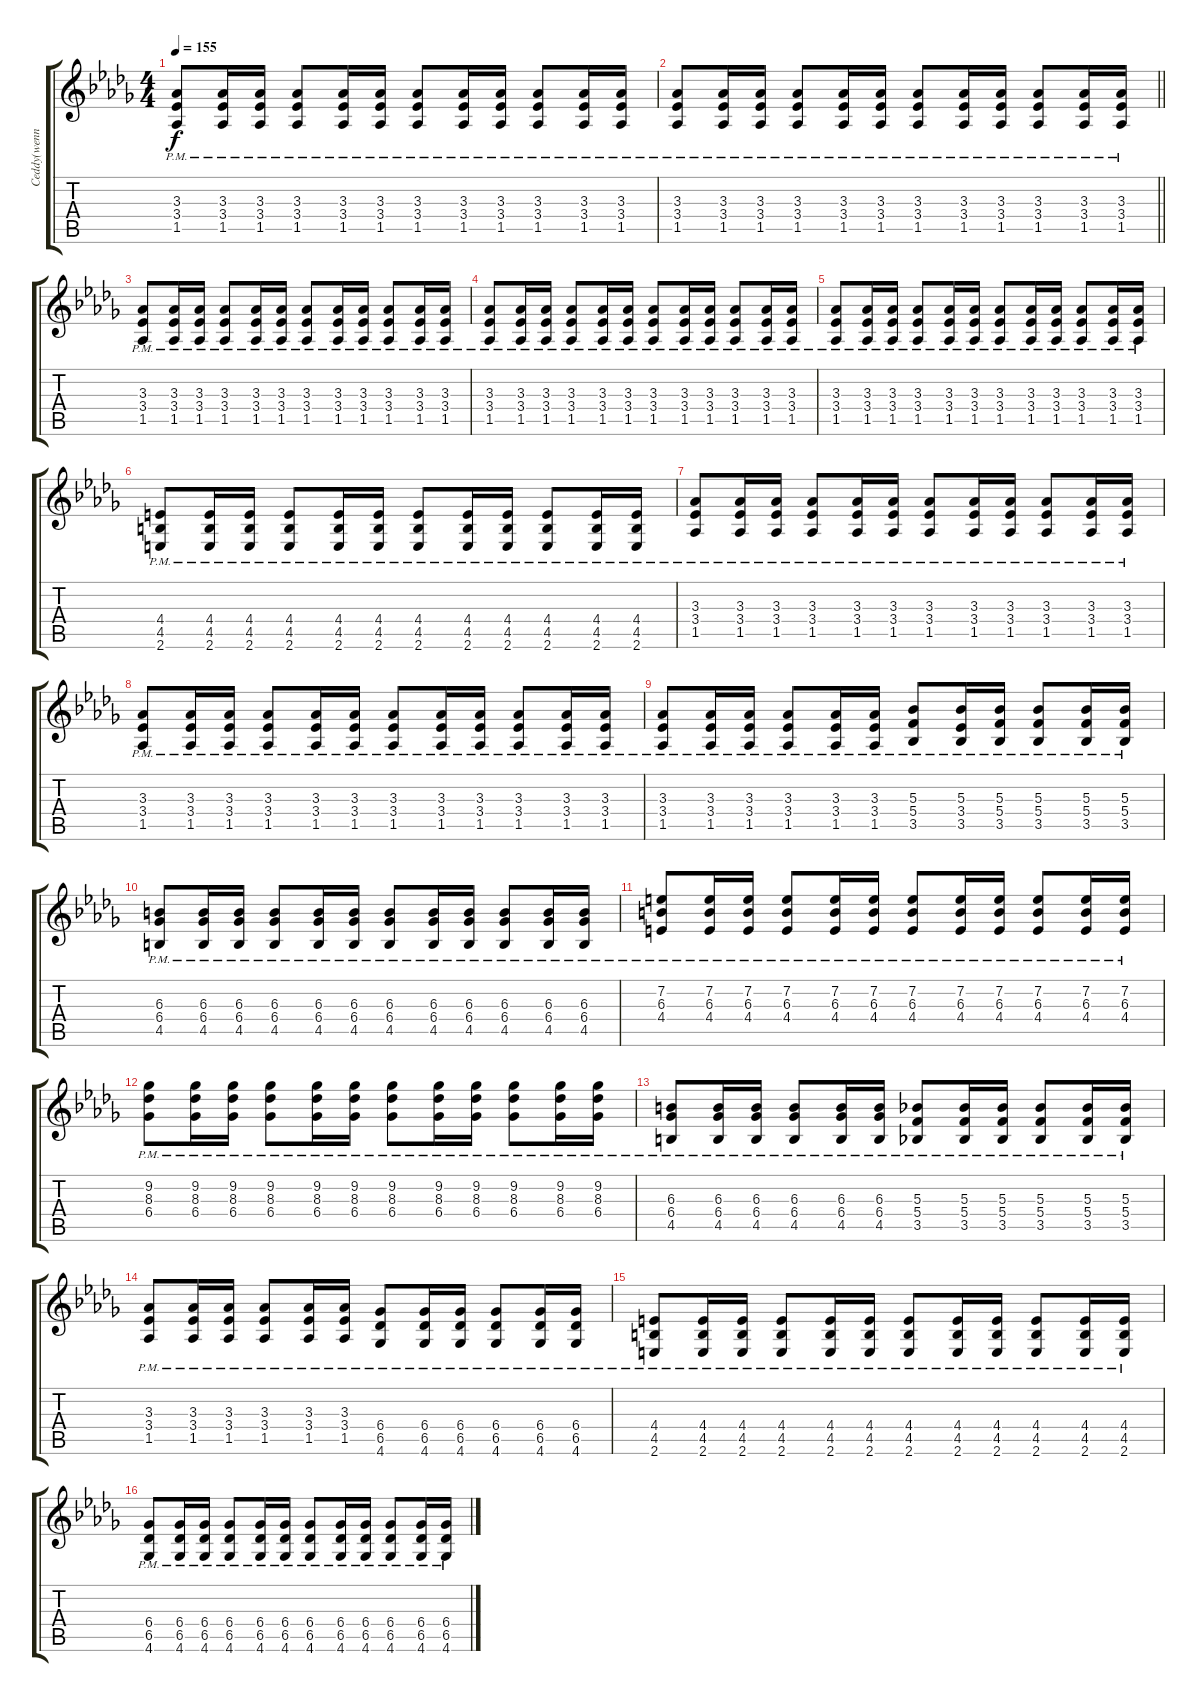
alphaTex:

\track ("Ceddy(wenn er endlich spielen kann^^)" "Ceddy(wenn") {instrument distortionguitar}
\staff {score tabs}
\tuning (D4 A3 F3 C3 G2 D2) {hide}
\ts (4 4)
\tempo 155
\clef g2
\ks db
(3.3{pm} 3.4{pm} 1.5{pm}).8{dy f} (3.3{pm} 3.4{pm} 1.5{pm}).16 (3.3{pm} 3.4{pm} 1.5{pm}).16 (3.3{pm} 3.4{pm} 1.5{pm}).8 (3.3{pm} 3.4{pm} 1.5{pm}).16 (3.3{pm} 3.4{pm} 1.5{pm}).16 (3.3{pm} 3.4{pm} 1.5{pm}).8 (3.3{pm} 3.4{pm} 1.5{pm}).16 (3.3{pm} 3.4{pm} 1.5{pm}).16 (3.3{pm} 3.4{pm} 1.5{pm}).8 (3.3{pm} 3.4{pm} 1.5{pm}).16 (3.3{pm} 3.4{pm} 1.5{pm}).16 |
\barLineRight lightlight
(3.3{pm} 3.4{pm} 1.5{pm}).8 (3.3{pm} 3.4{pm} 1.5{pm}).16 (3.3{pm} 3.4{pm} 1.5{pm}).16 (3.3{pm} 3.4{pm} 1.5{pm}).8 (3.3{pm} 3.4{pm} 1.5{pm}).16 (3.3{pm} 3.4{pm} 1.5{pm}).16 (3.3{pm} 3.4{pm} 1.5{pm}).8 (3.3{pm} 3.4{pm} 1.5{pm}).16 (3.3{pm} 3.4{pm} 1.5{pm}).16 (3.3{pm} 3.4{pm} 1.5{pm}).8 (3.3{pm} 3.4{pm} 1.5{pm}).16 (3.3{pm} 3.4{pm} 1.5{pm}).16 |
(3.3{pm} 3.4{pm} 1.5{pm}).8 (3.3{pm} 3.4{pm} 1.5{pm}).16 (3.3{pm} 3.4{pm} 1.5{pm}).16 (3.3{pm} 3.4{pm} 1.5{pm}).8 (3.3{pm} 3.4{pm} 1.5{pm}).16 (3.3{pm} 3.4{pm} 1.5{pm}).16 (3.3{pm} 3.4{pm} 1.5{pm}).8 (3.3{pm} 3.4{pm} 1.5{pm}).16 (3.3{pm} 3.4{pm} 1.5{pm}).16 (3.3{pm} 3.4{pm} 1.5{pm}).8 (3.3{pm} 3.4{pm} 1.5{pm}).16 (3.3{pm} 3.4{pm} 1.5{pm}).16 |
(3.3{pm} 3.4{pm} 1.5{pm}).8 (3.3{pm} 3.4{pm} 1.5{pm}).16 (3.3{pm} 3.4{pm} 1.5{pm}).16 (3.3{pm} 3.4{pm} 1.5{pm}).8 (3.3{pm} 3.4{pm} 1.5{pm}).16 (3.3{pm} 3.4{pm} 1.5{pm}).16 (3.3{pm} 3.4{pm} 1.5{pm}).8 (3.3{pm} 3.4{pm} 1.5{pm}).16 (3.3{pm} 3.4{pm} 1.5{pm}).16 (3.3{pm} 3.4{pm} 1.5{pm}).8 (3.3{pm} 3.4{pm} 1.5{pm}).16 (3.3{pm} 3.4{pm} 1.5{pm}).16 |
(3.3{pm} 3.4{pm} 1.5{pm}).8 (3.3{pm} 3.4{pm} 1.5{pm}).16 (3.3{pm} 3.4{pm} 1.5{pm}).16 (3.3{pm} 3.4{pm} 1.5{pm}).8 (3.3{pm} 3.4{pm} 1.5{pm}).16 (3.3{pm} 3.4{pm} 1.5{pm}).16 (3.3{pm} 3.4{pm} 1.5{pm}).8 (3.3{pm} 3.4{pm} 1.5{pm}).16 (3.3{pm} 3.4{pm} 1.5{pm}).16 (3.3{pm} 3.4{pm} 1.5{pm}).8 (3.3{pm} 3.4{pm} 1.5{pm}).16 (3.3{pm} 3.4{pm} 1.5{pm}).16 |
(4.4{pm} 4.5{pm} 2.6{pm}).8 (4.4{pm} 4.5{pm} 2.6{pm}).16 (4.4{pm} 4.5{pm} 2.6{pm}).16 (4.4{pm} 4.5{pm} 2.6{pm}).8 (4.4{pm} 4.5{pm} 2.6{pm}).16 (4.4{pm} 4.5{pm} 2.6{pm}).16 (4.4{pm} 4.5{pm} 2.6{pm}).8 (4.4{pm} 4.5{pm} 2.6{pm}).16 (4.4{pm} 4.5{pm} 2.6{pm}).16 (4.4{pm} 4.5{pm} 2.6{pm}).8 (4.4{pm} 4.5{pm} 2.6{pm}).16 (4.4{pm} 4.5{pm} 2.6{pm}).16 |
(3.3{pm} 3.4{pm} 1.5{pm}).8 (3.3{pm} 3.4{pm} 1.5{pm}).16 (3.3{pm} 3.4{pm} 1.5{pm}).16 (3.3{pm} 3.4{pm} 1.5{pm}).8 (3.3{pm} 3.4{pm} 1.5{pm}).16 (3.3{pm} 3.4{pm} 1.5{pm}).16 (3.3{pm} 3.4{pm} 1.5{pm}).8 (3.3{pm} 3.4{pm} 1.5{pm}).16 (3.3{pm} 3.4{pm} 1.5{pm}).16 (3.3{pm} 3.4{pm} 1.5{pm}).8 (3.3{pm} 3.4{pm} 1.5{pm}).16 (3.3{pm} 3.4{pm} 1.5{pm}).16 |
(3.3{pm} 3.4{pm} 1.5{pm}).8 (3.3{pm} 3.4{pm} 1.5{pm}).16 (3.3{pm} 3.4{pm} 1.5{pm}).16 (3.3{pm} 3.4{pm} 1.5{pm}).8 (3.3{pm} 3.4{pm} 1.5{pm}).16 (3.3{pm} 3.4{pm} 1.5{pm}).16 (3.3{pm} 3.4{pm} 1.5{pm}).8 (3.3{pm} 3.4{pm} 1.5{pm}).16 (3.3{pm} 3.4{pm} 1.5{pm}).16 (3.3{pm} 3.4{pm} 1.5{pm}).8 (3.3{pm} 3.4{pm} 1.5{pm}).16 (3.3{pm} 3.4{pm} 1.5{pm}).16 |
(3.3{pm} 3.4{pm} 1.5{pm}).8 (3.3{pm} 3.4{pm} 1.5{pm}).16 (3.3{pm} 3.4{pm} 1.5{pm}).16 (3.3{pm} 3.4{pm} 1.5{pm}).8 (3.3{pm} 3.4{pm} 1.5{pm}).16 (3.3{pm} 3.4{pm} 1.5{pm}).16 (5.3{pm} 5.4{pm} 3.5{pm}).8 (5.3{pm} 3.4{pm} 3.5{pm}).16 (5.3{pm} 5.4{pm} 3.5{pm}).16 (5.3{pm} 5.4{pm} 3.5{pm}).8 (5.3{pm} 5.4{pm} 3.5{pm}).16 (5.3{pm} 5.4{pm} 3.5{pm}).16 |
(6.3{pm} 6.4{pm} 4.5{pm}).8 (6.3{pm} 6.4{pm} 4.5{pm}).16 (6.3{pm} 6.4{pm} 4.5{pm}).16 (6.3{pm} 6.4{pm} 4.5{pm}).8 (6.3{pm} 6.4{pm} 4.5{pm}).16 (6.3{pm} 6.4{pm} 4.5{pm}).16 (6.3{pm} 6.4{pm} 4.5{pm}).8 (6.3{pm} 6.4{pm} 4.5{pm}).16 (6.3{pm} 6.4{pm} 4.5{pm}).16 (6.3{pm} 6.4{pm} 4.5{pm}).8 (6.3{pm} 6.4{pm} 4.5{pm}).16 (6.3{pm} 6.4{pm} 4.5{pm}).16 |
(7.2{pm} 6.3{pm} 4.4{pm}).8 (7.2{pm} 6.3{pm} 4.4{pm}).16 (7.2{pm} 6.3{pm} 4.4{pm}).16 (7.2{pm} 6.3{pm} 4.4{pm}).8 (7.2{pm} 6.3{pm} 4.4{pm}).16 (7.2{pm} 6.3{pm} 4.4{pm}).16 (7.2{pm} 6.3{pm} 4.4{pm}).8 (7.2{pm} 6.3{pm} 4.4{pm}).16 (7.2{pm} 6.3{pm} 4.4{pm}).16 (7.2{pm} 6.3{pm} 4.4{pm}).8 (7.2{pm} 6.3{pm} 4.4{pm}).16 (7.2{pm} 6.3{pm} 4.4{pm}).16 |
(9.2{pm} 8.3{pm} 6.4{pm}).8 (9.2{pm} 8.3{pm} 6.4{pm}).16 (9.2{pm} 8.3{pm} 6.4{pm}).16 (9.2{pm} 8.3{pm} 6.4{pm}).8 (9.2{pm} 8.3{pm} 6.4{pm}).16 (9.2{pm} 8.3{pm} 6.4{pm}).16 (9.2{pm} 8.3{pm} 6.4{pm}).8 (9.2{pm} 8.3{pm} 6.4{pm}).16 (9.2{pm} 8.3{pm} 6.4{pm}).16 (9.2{pm} 8.3{pm} 6.4{pm}).8 (9.2{pm} 8.3{pm} 6.4{pm}).16 (9.2{pm} 8.3{pm} 6.4{pm}).16 |
(6.3{pm} 6.4{pm} 4.5{pm}).8 (6.3{pm} 6.4{pm} 4.5{pm}).16 (6.3{pm} 6.4{pm} 4.5{pm}).16 (6.3{pm} 6.4{pm} 4.5{pm}).8 (6.3{pm} 6.4{pm} 4.5{pm}).16 (6.3{pm} 6.4{pm} 4.5{pm}).16 (5.3{pm} 5.4{pm} 3.5{pm}).8 (5.3{pm} 5.4{pm} 3.5{pm}).16 (5.3{pm} 5.4{pm} 3.5{pm}).16 (5.3{pm} 5.4{pm} 3.5{pm}).8 (5.3{pm} 5.4{pm} 3.5{pm}).16 (5.3{pm} 5.4{pm} 3.5{pm}).16 |
(3.3{pm} 3.4{pm} 1.5{pm}).8 (3.3{pm} 3.4{pm} 1.5{pm}).16 (3.3{pm} 3.4{pm} 1.5{pm}).16 (3.3{pm} 3.4{pm} 1.5{pm}).8 (3.3{pm} 3.4{pm} 1.5{pm}).16 (3.3{pm} 3.4{pm} 1.5{pm}).16 (6.4{pm} 6.5{pm} 4.6{pm}).8 (6.4{pm} 6.5{pm} 4.6{pm}).16 (6.4{pm} 6.5{pm} 4.6{pm}).16 (6.4{pm} 6.5{pm} 4.6{pm}).8 (6.4{pm} 6.5{pm} 4.6{pm}).16 (6.4{pm} 6.5{pm} 4.6{pm}).16 |
(4.4{pm} 4.5{pm} 2.6{pm}).8 (4.4{pm} 4.5{pm} 2.6{pm}).16 (4.4{pm} 4.5{pm} 2.6{pm}).16 (4.4{pm} 4.5{pm} 2.6{pm}).8 (4.4{pm} 4.5{pm} 2.6{pm}).16 (4.4{pm} 4.5{pm} 2.6{pm}).16 (4.4{pm} 4.5{pm} 2.6{pm}).8 (4.4{pm} 4.5{pm} 2.6{pm}).16 (4.4{pm} 4.5{pm} 2.6{pm}).16 (4.4{pm} 4.5{pm} 2.6{pm}).8 (4.4{pm} 4.5{pm} 2.6{pm}).16 (4.4{pm} 4.5{pm} 2.6{pm}).16 |
(6.4{pm} 6.5{pm} 4.6{pm}).8 (6.4{pm} 6.5{pm} 4.6{pm}).16 (6.4{pm} 6.5{pm} 4.6{pm}).16 (6.4{pm} 6.5{pm} 4.6{pm}).8 (6.4{pm} 6.5{pm} 4.6{pm}).16 (6.4{pm} 6.5{pm} 4.6{pm}).16 (6.4{pm} 6.5{pm} 4.6{pm}).8 (6.4{pm} 6.5{pm} 4.6{pm}).16 (6.4{pm} 6.5{pm} 4.6{pm}).16 (6.4{pm} 6.5{pm} 4.6{pm}).8 (6.4{pm} 6.5{pm} 4.6{pm}).16 (6.4{pm} 6.5{pm} 4.6{pm}).16
